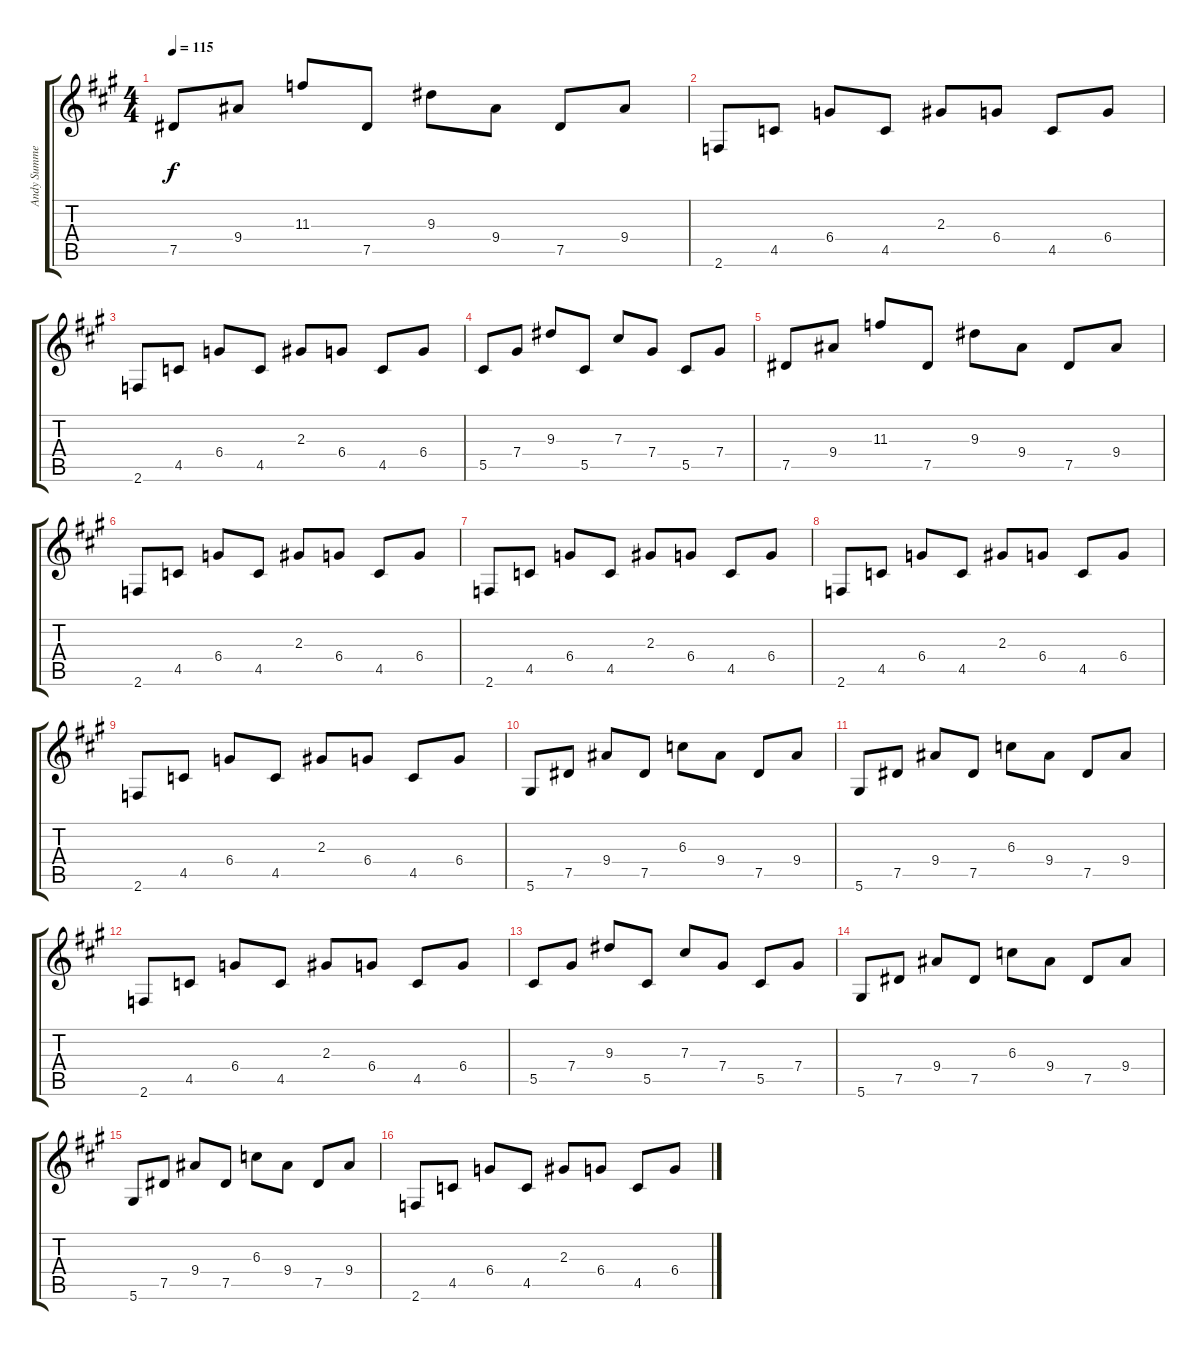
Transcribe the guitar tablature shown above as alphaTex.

\track ("Andy Summers (Chorus)" "Andy Summe") {instrument electricguitarclean}
\staff {score tabs}
\tuning (Eb4 Bb3 Gb3 Db3 Ab2 Eb2) {hide}
\ts (4 4)
\tempo 115
\clef g2
\ks a
7.5.8{dy f} 9.4.8 11.3.8 7.5.8 9.3.8 9.4.8 7.5.8 9.4.8 |
2.6.8 4.5.8 6.4.8 4.5.8 2.3.8 6.4.8 4.5.8 6.4.8 |
2.6.8 4.5.8 6.4.8 4.5.8 2.3.8 6.4.8 4.5.8 6.4.8 |
5.5.8 7.4.8 9.3.8 5.5.8 7.3.8 7.4.8 5.5.8 7.4.8 |
7.5.8 9.4.8 11.3.8 7.5.8 9.3.8 9.4.8 7.5.8 9.4.8 |
2.6.8 4.5.8 6.4.8 4.5.8 2.3.8 6.4.8 4.5.8 6.4.8 |
2.6.8 4.5.8 6.4.8 4.5.8 2.3.8 6.4.8 4.5.8 6.4.8 |
2.6.8 4.5.8 6.4.8 4.5.8 2.3.8 6.4.8 4.5.8 6.4.8 |
2.6.8 4.5.8 6.4.8 4.5.8 2.3.8 6.4.8 4.5.8 6.4.8 |
5.6.8 7.5.8 9.4.8 7.5.8 6.3.8 9.4.8 7.5.8 9.4.8 |
5.6.8 7.5.8 9.4.8 7.5.8 6.3.8 9.4.8 7.5.8 9.4.8 |
2.6.8 4.5.8 6.4.8 4.5.8 2.3.8 6.4.8 4.5.8 6.4.8 |
5.5.8 7.4.8 9.3.8 5.5.8 7.3.8 7.4.8 5.5.8 7.4.8 |
5.6.8 7.5.8 9.4.8 7.5.8 6.3.8 9.4.8 7.5.8 9.4.8 |
5.6.8 7.5.8 9.4.8 7.5.8 6.3.8 9.4.8 7.5.8 9.4.8 |
2.6.8 4.5.8 6.4.8 4.5.8 2.3.8 6.4.8 4.5.8 6.4.8
